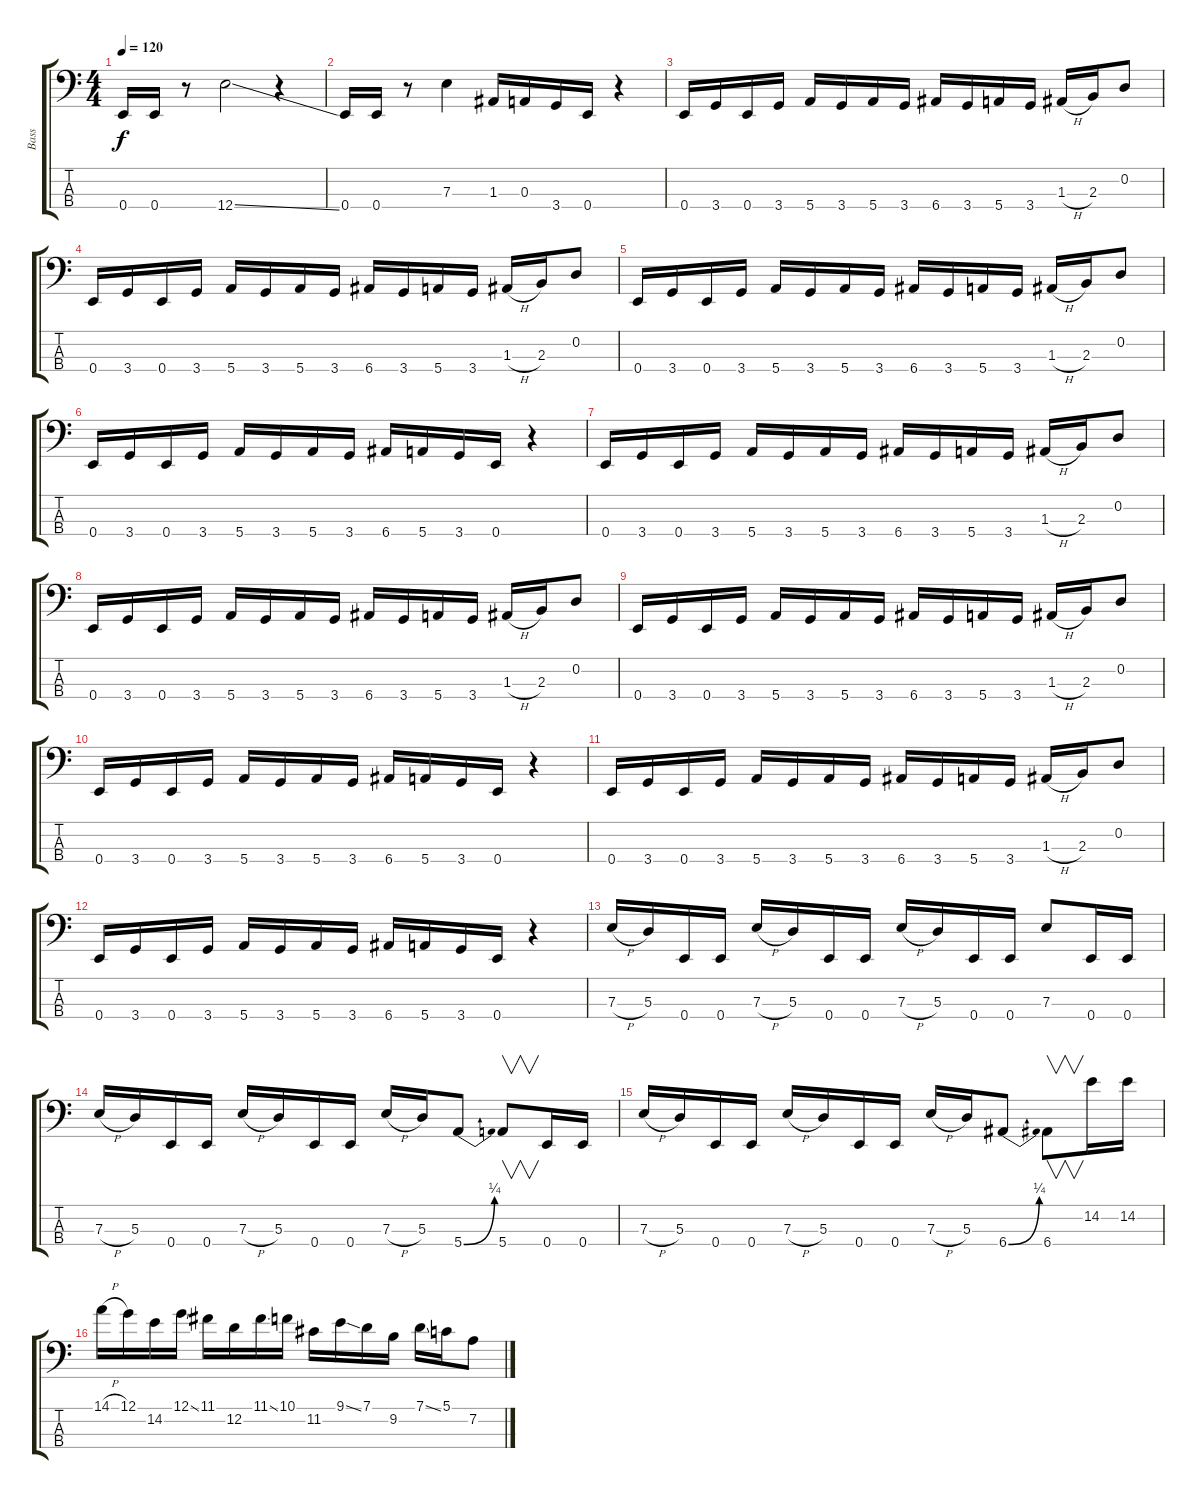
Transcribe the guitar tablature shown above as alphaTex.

\track ("Bass" "Bass") {instrument fretlessbass}
\staff {score tabs}
\tuning (G2 D2 A1 E1) {hide}
\ts (4 4)
\tempo 120
\clef f4
\ks c
0.4.16{dy f} 0.4.16 r.8 12.4{ss}.2 r.4 |
0.4.16 0.4.16 r.8 7.3.4 1.3.16 0.3.16 3.4.16 0.4.16 r.4 |
0.4.16 3.4.16 0.4.16 3.4.16 5.4.16 3.4.16 5.4.16 3.4.16 6.4.16 3.4.16 5.4.16 3.4.16 1.3{h}.16 2.3.16 0.2.8 |
0.4.16 3.4.16 0.4.16 3.4.16 5.4.16 3.4.16 5.4.16 3.4.16 6.4.16 3.4.16 5.4.16 3.4.16 1.3{h}.16 2.3.16 0.2.8 |
0.4.16 3.4.16 0.4.16 3.4.16 5.4.16 3.4.16 5.4.16 3.4.16 6.4.16 3.4.16 5.4.16 3.4.16 1.3{h}.16 2.3.16 0.2.8 |
0.4.16 3.4.16 0.4.16 3.4.16 5.4.16 3.4.16 5.4.16 3.4.16 6.4.16 5.4.16 3.4.16 0.4.16 r.4 |
0.4.16 3.4.16 0.4.16 3.4.16 5.4.16 3.4.16 5.4.16 3.4.16 6.4.16 3.4.16 5.4.16 3.4.16 1.3{h}.16 2.3.16 0.2.8 |
0.4.16 3.4.16 0.4.16 3.4.16 5.4.16 3.4.16 5.4.16 3.4.16 6.4.16 3.4.16 5.4.16 3.4.16 1.3{h}.16 2.3.16 0.2.8 |
0.4.16 3.4.16 0.4.16 3.4.16 5.4.16 3.4.16 5.4.16 3.4.16 6.4.16 3.4.16 5.4.16 3.4.16 1.3{h}.16 2.3.16 0.2.8 |
0.4.16 3.4.16 0.4.16 3.4.16 5.4.16 3.4.16 5.4.16 3.4.16 6.4.16 5.4.16 3.4.16 0.4.16 r.4 |
0.4.16 3.4.16 0.4.16 3.4.16 5.4.16 3.4.16 5.4.16 3.4.16 6.4.16 3.4.16 5.4.16 3.4.16 1.3{h}.16 2.3.16 0.2.8 |
0.4.16 3.4.16 0.4.16 3.4.16 5.4.16 3.4.16 5.4.16 3.4.16 6.4.16 5.4.16 3.4.16 0.4.16 r.4 |
7.3{h}.16 5.3.16 0.4.16 0.4.16 7.3{h}.16 5.3.16 0.4.16 0.4.16 7.3{h}.16 5.3.16 0.4.16 0.4.16 7.3.8 0.4.16 0.4.16 |
7.3{h}.16 5.3.16 0.4.16 0.4.16 7.3{h}.16 5.3.16 0.4.16 0.4.16 7.3{h}.16 5.3.16 5.4{be (bend 0 0 60 1)}.8 5.4.8{v} 0.4.16 0.4.16 |
7.3{h}.16 5.3.16 0.4.16 0.4.16 7.3{h}.16 5.3.16 0.4.16 0.4.16 7.3{h}.16 5.3.16 6.4{be (bend 0 0 60 1)}.8 6.4.8{v} 14.2.16 14.2.16 |
14.1{h}.16 12.1.16 14.2.16 12.1{ss}.16 11.1.16 12.2.16 11.1{ss}.16 10.1.16 11.2.16 9.1{ss}.16 7.1.16 9.2.16 7.1{ss}.16 5.1.16 7.2.8
